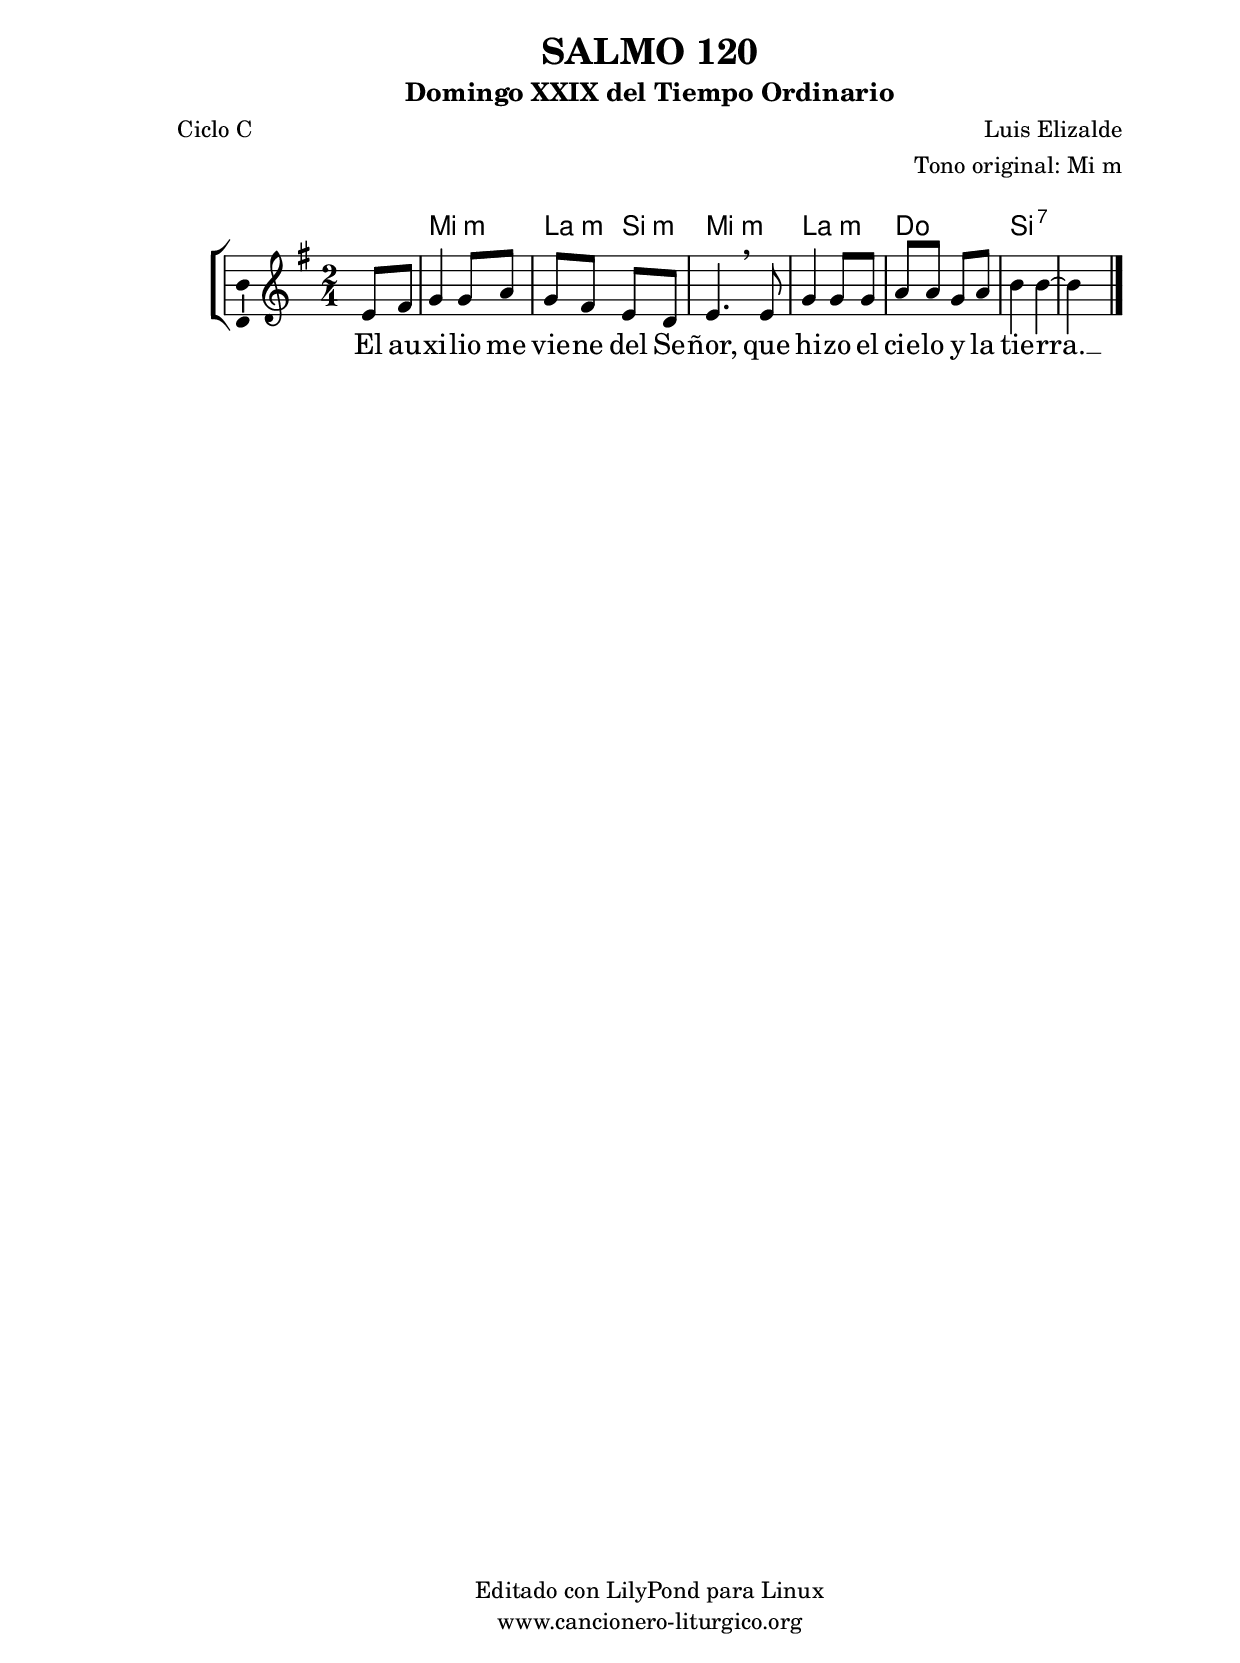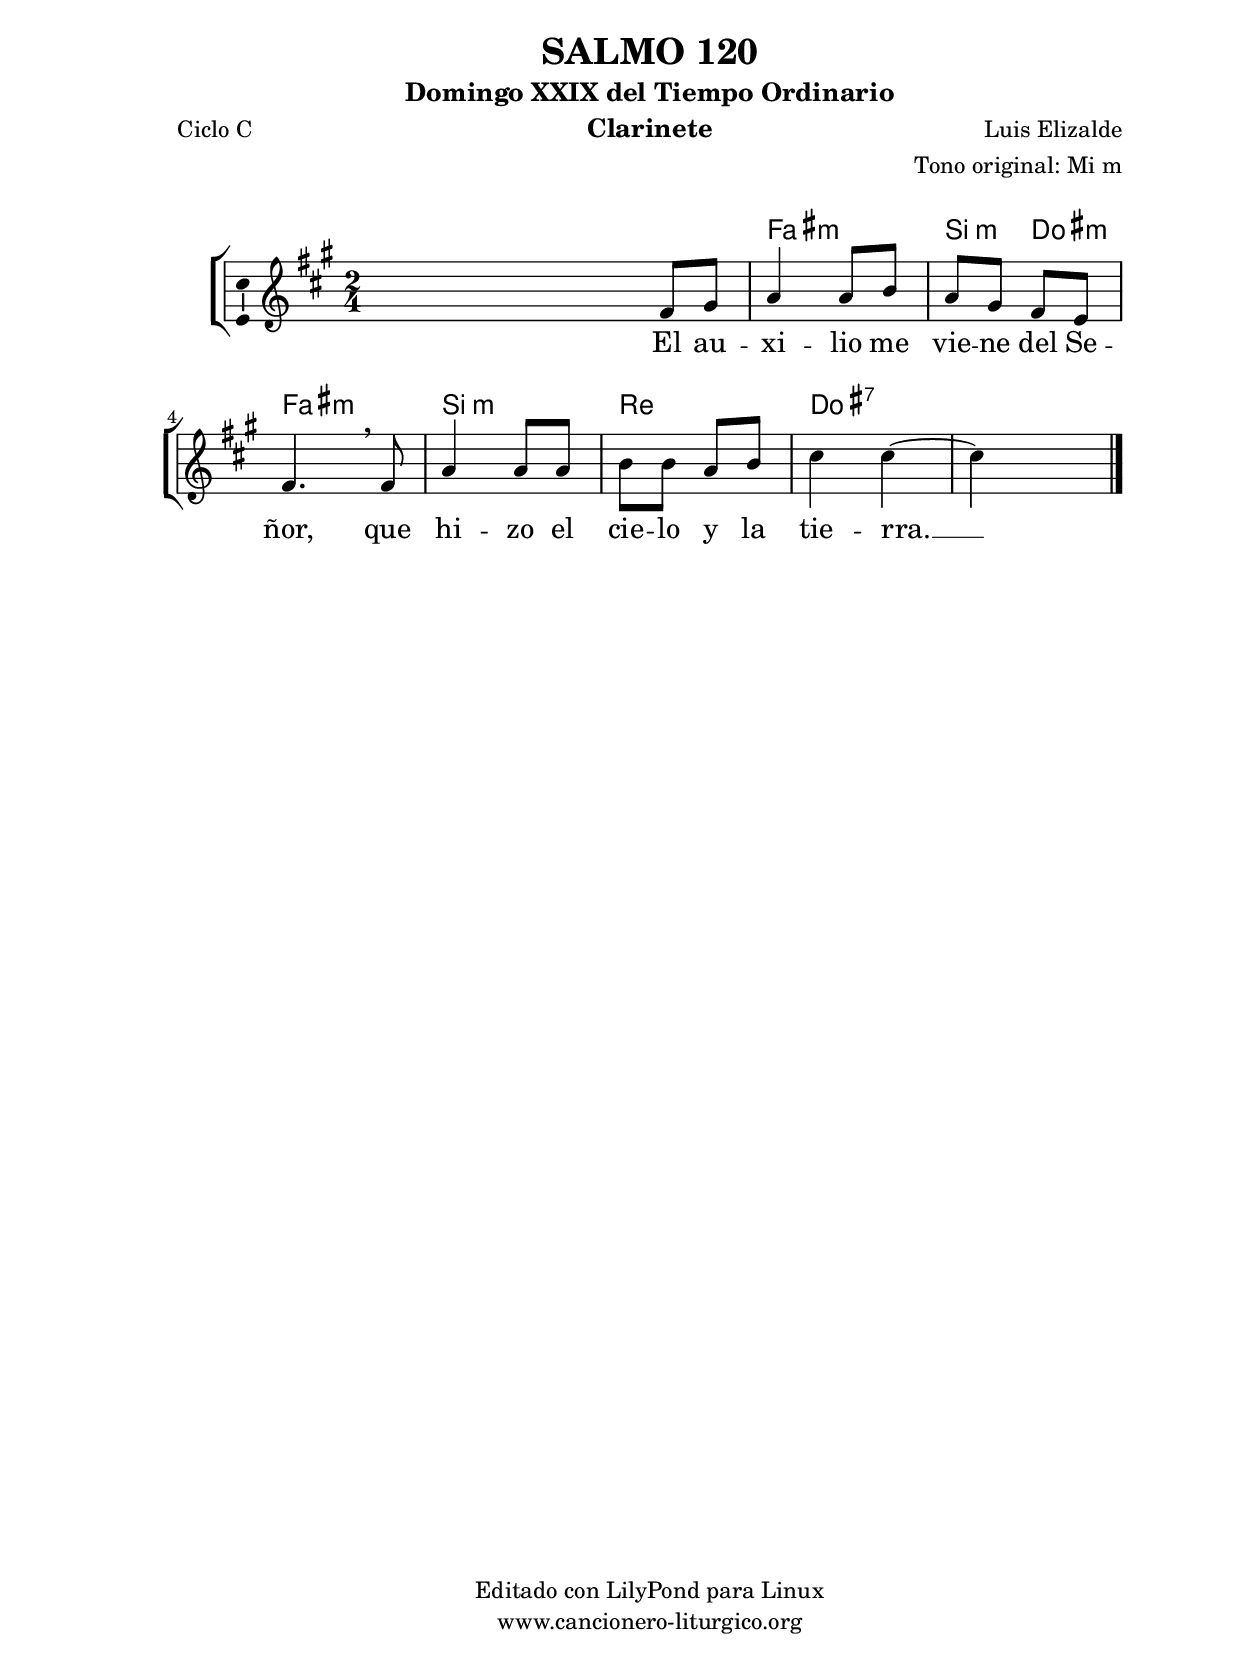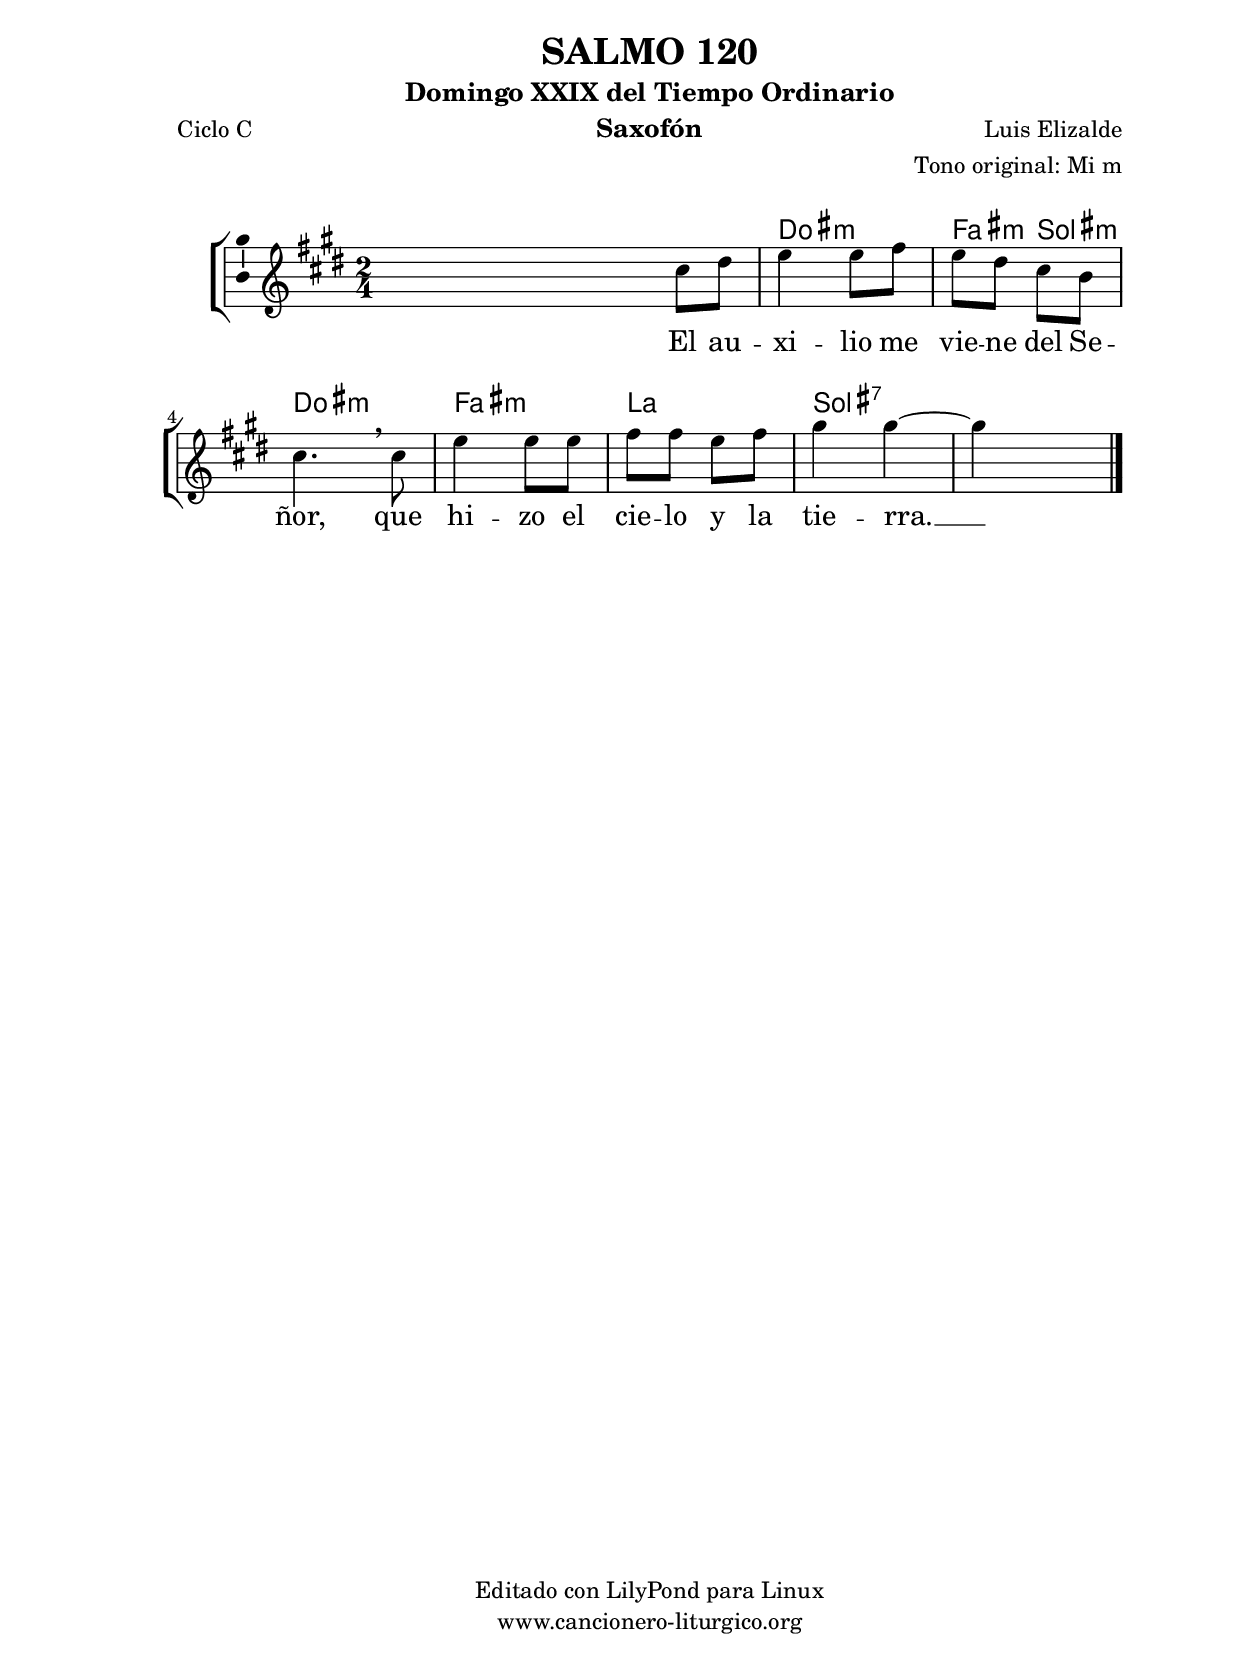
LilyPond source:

%
%para convertir .midi en .wav:
%timidity filename.midi -Ow -o finename.wav
%
%
%Para convertir de .wav a .mp3:
%lame -h -m j filename.wav
%
%
%para escuchar el midi:
%timidity nombrefichero.midi
%


%versión de lilypond para la que se ha escrito esta partitura:
\version "2.16.0"

	%Tamaño papel
	#(set-default-paper-size "a4")
	%Tamaño partitura
	#(set-global-staff-size 20)
	%No responde al pulsar sobre una nota
	#(ly:set-option 'point-and-click #f)

%parámetros del encabezamiento:
\header {
	title = "SALMO 120"
	subtitle = "Domingo XXIX del Tiempo Ordinario"
	composer = "Luis Elizalde"
	poet = "Ciclo C"
	meter = ""
	arranger = "Tono original: Mi m"
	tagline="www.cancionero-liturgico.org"
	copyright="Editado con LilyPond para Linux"
	tiempo = "Ordinario"
	usos = "Salmo"
	letra = "El auxilio me viene del Señor, que hizo el cielo y la tierra."
	}

%parámetros asociados al papel:
\paper  {
	oddHeaderMarkup = \markup {\fill-line { \on-the-fly #not-first-page \fromproperty #'header:title \on-the-fly #not-first-page \fromproperty #'header:composer }}
	evenHeaderMarkup = \markup {\fill-line { \fromproperty #'header:composer \fromproperty #'header:title }}
	#(set-paper-size "a4")
	print-page-number = ##f
	first-page-number = 1
	print-first-page-number = ##f
%	head-separation = 3.0 \cm
	top-margin = 2.0 \cm
	bottom-margin = 0.5\cm
%%%	bottom-margin = -1.0\cm
	left-margin = 3.0 \cm
	line-width = 16.0 \cm 
	indent = 8\mm
	interscoreline = 2.\mm
	between-system-space = 15\mm
%	para que las partituras no llenen la hoja:
	ragged-bottom = ##t
%	idem para la última hoja:
	ragged-last-bottom = ##f
%	para que las partituras llenen el ancho del papel:
	ragged-last = ##f
	after-title-space = 2.5 \cm
%page-count=1
%system-count=8

	%Flexible Vertical Spacing
%	markup-markup-spacing =
%	#'((basic-distance . 15) (minimum-distance . 15) (padding . 3))
	markup-system-spacing =
	#'((basic-distance . 15) (minimum-distance . 15) (padding . 3))
	system-system-spacing =
	#'((basic-distance . 15) (minimum-distance . 15) (padding . 3))
	score-system-spacing =
	#'((basic-distance . 15) (minimum-distance . 15) (padding . 5))
%	top-system-spacing = % header
%	#'((basic-distance . 8) (minimum-distance . 0) (padding . 3))
%	top-markup-spacing =
%	#'((basic-distance . 20) (minimum-distance . 20) (padding . 3))
	last-bottom-spacing = % footer
	#'((basic-distance . 5) (minimum-distance . 5) (padding . 3))
%	score-markup-spacing =
%	#'((basic-distance . 16) (minimum-distance . 13) (padding . 3))

	}


%parámetros que afectan a toda la partitura:
global =  {
	%clave de sol (G):
	\clef G
	%armadura:
%%%	\transpose fis e
	\key e \minor
	\tempo 4=100
	\set Score.tempoHideNote = ##t
	}


acordes = {
	\italianChords
	\chordmode {
%%%	\transpose fis e
{

s2
e2:m a4:m b:m e2:m
a2:m c b:7 b:7

	}
	}
}

melodia = 
%%%	\transpose fis e
{
	\relative c'{

	\time 2/4

s4 e8 fis
g4 g8 a
g8 fis e d
e4. \breathe e8
g4 g8 g
a8 a g a
b4 b~
b4 s4

	\bar "|."
	}
	}


texto = \lyricmode {
El au -- xi -- lio me vie -- ne del Se -- ñor,
que hi -- zo el cie -- lo y la tie -- rra. __
	}


acordesStaff = \context ChordNames = acordesStaff <<
	\set chordChanges = ##t
	\acordes
	>>


vozStaff = \context Voice = vozStaff
\with {\consists "Ambitus_engraver"}
<<
%	\set Staff.instrumentName = ""
%	\set Staff.shortInstrumentName = ""
%	\set Staff.midiInstrument = #"clarinet"
%	\set Staff.midiInstrument = #"cello"
%	\set Staff.midiInstrument = #"flute"
	\set Staff.midiInstrument = #"electric guitar (jazz)"
%	\set Staff.midiInstrument = #"english horn"
%	\set Staff.midiInstrument = #"violin"
%	\set Staff.midiInstrument = #"glockenspiel"
	\set Staff.midiMinimumVolume = #0.7
	\set Staff.midiMaximumVolume = #0.9
	\global
	\melodia
	>>


textoStaff = \context Lyrics = textoStaff <<
	\lyricsto vozStaff \texto
	>>

\book {
	\score {
		\context ChoirStaff {
			\override StaffGroup.SystemStartBracket #'collapse-height = #1
			\override Score.SystemStartBar #'collapse-height = #1
			<<
			\acordesStaff
			\vozStaff
			\textoStaff
			>>
			}
		\layout {
	    		\context {
				\Lyrics
				\override LyricText #'font-size = #2
				}
	   		 \context {
				\Score
				%fontSize = #3
				\override StaffSymbol #'staff-space = #(magstep +3)
				%\override Beam #'thickness = #0.55
				%\override SpacingSpanner #'spacing-increment = #1.0
				%\override Slur #'height-limit = #1.5
				}
			}
		}
	\score {
		\unfoldRepeats
		\context ChoirStaff {
			<<
			\acordesStaff
			\vozStaff
			>>
			}
		\midi {
	  		\context {
	  			\Score
				tempoWholesPerMinute = #(ly:make-moment 70 4)
				}
			}
		}
	}

%Partitura para clarinete
#(define output-suffix "C")
\book {
	\header{
		instrument = "Clarinete"
		}
	\score {
		\context ChoirStaff {
			\override StaffGroup.SystemStartBracket #'collapse-height = #1
			\override Score.SystemStartBar #'collapse-height = #1
\transpose c d
			<<
			\acordesStaff
			\vozStaff
			\textoStaff
			>>
			}
		\layout {
	    		\context {
				\Lyrics
				\override LyricText #'font-size = #2
				}
	   		 \context {
				\Score
				%fontSize = #3
				\override StaffSymbol #'staff-space = #(magstep +3)
				%\override Beam #'thickness = #0.55
				%\override SpacingSpanner #'spacing-increment = #1.0
				%\override Slur #'height-limit = #1.5
				}
			}
		}
	}

%Partitura para saxofón
#(define output-suffix "S")
\book {
	\header{
		instrument = "Saxofón"
		}
	\score {
		\context ChoirStaff {
			\override StaffGroup.SystemStartBracket #'collapse-height = #1
			\override Score.SystemStartBar #'collapse-height = #1
\transpose c a
			<<
			\acordesStaff
			\vozStaff
			\textoStaff
			>>
			}
		\layout {
	    		\context {
				\Lyrics
				\override LyricText #'font-size = #2
				}
	   		 \context {
				\Score
				%fontSize = #3
				\override StaffSymbol #'staff-space = #(magstep +3)
				%\override Beam #'thickness = #0.55
				%\override SpacingSpanner #'spacing-increment = #1.0
				%\override Slur #'height-limit = #1.5
				}
			}
		}
	}

